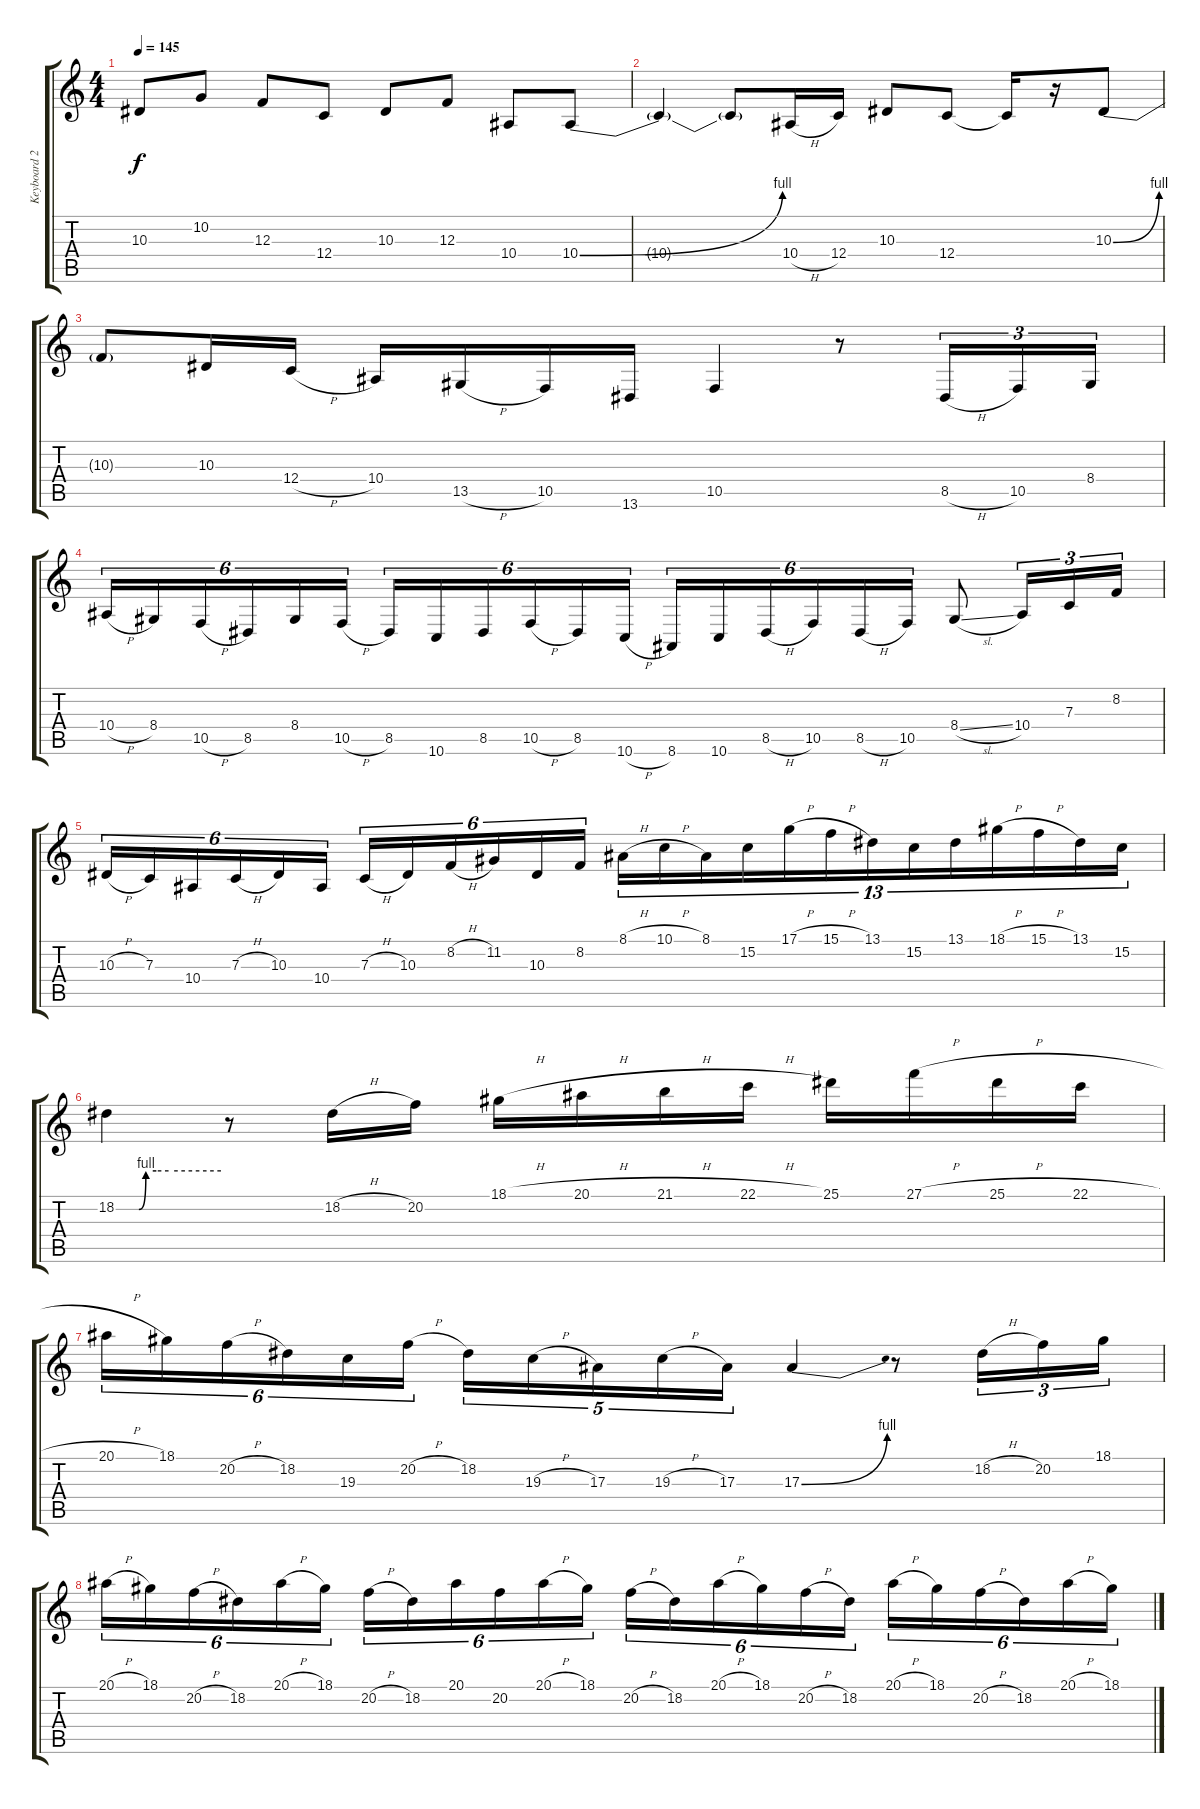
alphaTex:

\track ("Keyboard 2 [Lead]" "Keyboard 2") {instrument lead8bassandlead}
\staff {score tabs}
\tuning (D4 A3 F3 C3 G2 D2) {hide}
\ts (4 4)
\tempo 145
\clef g2
\ks c
10.3.8{dy f} 10.2.8 12.3.8 12.4.8 10.3.8 12.3.8 10.4.8 10.4{be (bend 0 0 60 4)}.8 |
10.4{t}.4 10.4{t}.8 10.4{h}.16 12.4.16 10.3.8 12.4.8 12.4{t}.16 r.16 10.3{be (bend 0 0 60 4)}.8 |
10.3{t}.8 10.3.16 12.4{h}.16 10.4.16 13.5{h}.16 10.5.16 13.6.16 10.5.4 r.8 8.5{h}.16{tu (3 2)} 10.5.16{tu (3 2)} 8.4.16{tu (3 2)} |
10.4{h}.16{tu (6 4)} 8.4.16{tu (6 4)} 10.5{h}.16{tu (6 4)} 8.5.16{tu (6 4)} 8.4.16{tu (6 4)} 10.5{h}.16{tu (6 4)} 8.5.16{tu (6 4)} 10.6.16{tu (6 4)} 8.5.16{tu (6 4)} 10.5{h}.16{tu (6 4)} 8.5.16{tu (6 4)} 10.6{h}.16{tu (6 4)} 8.6.16{tu (6 4)} 10.6.16{tu (6 4)} 8.5{h}.16{tu (6 4)} 10.5.16{tu (6 4)} 8.5{h}.16{tu (6 4)} 10.5.16{tu (6 4)} 8.4{sl}.8 10.4.16{tu (3 2)} 7.3.16{tu (3 2)} 8.2.16{tu (3 2)} |
10.3{h}.16{tu (6 4)} 7.3.16{tu (6 4)} 10.4.16{tu (6 4)} 7.3{h}.16{tu (6 4)} 10.3.16{tu (6 4)} 10.4.16{tu (6 4)} 7.3{h}.16{tu (6 4)} 10.3.16{tu (6 4)} 8.2{h}.16{tu (6 4)} 11.2.16{tu (6 4)} 10.3.16{tu (6 4)} 8.2.16{tu (6 4)} 8.1{h}.16{tu (13 8)} 10.1{h}.16{tu (13 8)} 8.1.16{tu (13 8)} 15.2.16{tu (13 8)} 17.1{h}.16{tu (13 8)} 15.1{h}.16{tu (13 8)} 13.1.16{tu (13 8)} 15.2.16{tu (13 8)} 13.1.16{tu (13 8)} 18.1{h}.16{tu (13 8)} 15.1{h}.16{tu (13 8)} 13.1.16{tu (13 8)} 15.2.16{tu (13 8)} |
18.2{be (custom 0 0 13 0 17 4 23 4 30 4 60 4)}.4 r.8 18.2{h}.16 20.2.16 18.1{h}.16 20.1{h}.16 21.1{h}.16 22.1{h}.16 25.1.16 27.1{h}.16 25.1{h}.16 22.1{h}.16 |
20.1{h}.16{tu (6 4)} 18.1.16{tu (6 4)} 20.2{h}.16{tu (6 4)} 18.2.16{tu (6 4)} 19.3.16{tu (6 4)} 20.2{h}.16{tu (6 4)} 18.2.16{tu (5 4)} 19.3{h}.16{tu (5 4)} 17.3.16{tu (5 4)} 19.3{h}.16{tu (5 4)} 17.3.16{tu (5 4)} 17.3{be (bend 0 0 60 4)}.4 r.8 18.2{h}.16{tu (3 2)} 20.2.16{tu (3 2)} 18.1.16{tu (3 2)} |
20.1{h}.16{tu (6 4)} 18.1.16{tu (6 4)} 20.2{h}.16{tu (6 4)} 18.2.16{tu (6 4)} 20.1{h}.16{tu (6 4)} 18.1.16{tu (6 4)} 20.2{h}.16{tu (6 4)} 18.2.16{tu (6 4)} 20.1.16{tu (6 4)} 20.2.16{tu (6 4)} 20.1{h}.16{tu (6 4)} 18.1.16{tu (6 4)} 20.2{h}.16{tu (6 4)} 18.2.16{tu (6 4)} 20.1{h}.16{tu (6 4)} 18.1.16{tu (6 4)} 20.2{h}.16{tu (6 4)} 18.2.16{tu (6 4)} 20.1{h}.16{tu (6 4)} 18.1.16{tu (6 4)} 20.2{h}.16{tu (6 4)} 18.2.16{tu (6 4)} 20.1{h}.16{tu (6 4)} 18.1.16{tu (6 4)}
